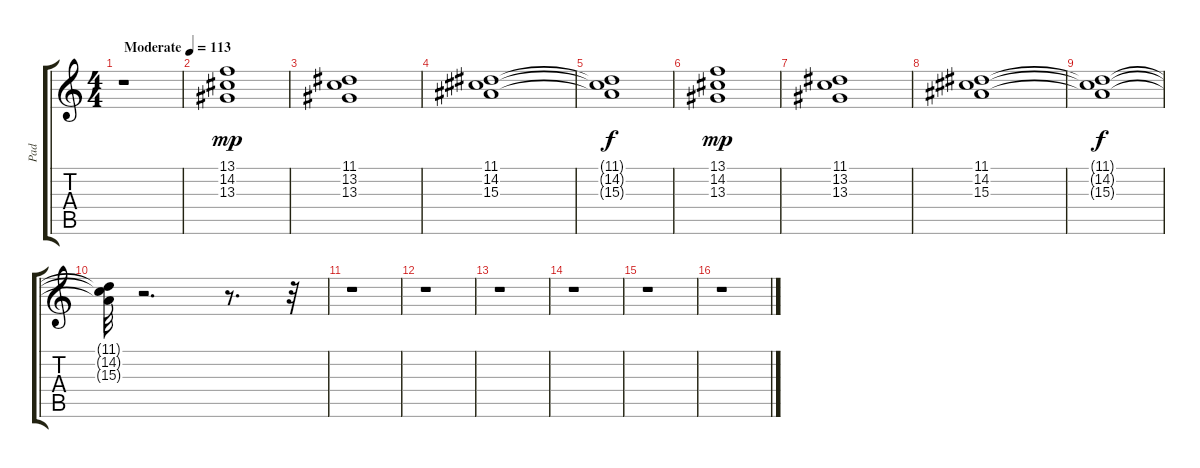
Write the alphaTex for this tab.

\track ("Pad                 " "Pad       ") {instrument synthvoice}
\staff {score tabs}
\tuning (E4 B3 G3 D3 A2 E2) {hide}
\ts (4 4)
\tempo (113 "Moderate")
\clef g2
\ks c
r.1{dy mp instrument synthvoice} |
(13.1 14.2 13.3).1 |
(11.1 13.2 13.3).1 |
(11.1 14.2 15.3).1 |
(11.1{t} 14.2{t} 15.3{t}).1{dy f} |
(13.1 14.2 13.3).1{dy mp} |
(11.1 13.2 13.3).1 |
(11.1 14.2 15.3).1 |
(11.1{t} 14.2{t} 15.3{t}).1{dy f} |
(11.1{t} 14.2{t} 15.3{t}).32 r.2{d} r.8{d} r.32 |
r.1 |
r.1 |
r.1 |
r.1 |
r.1 |
r.1
